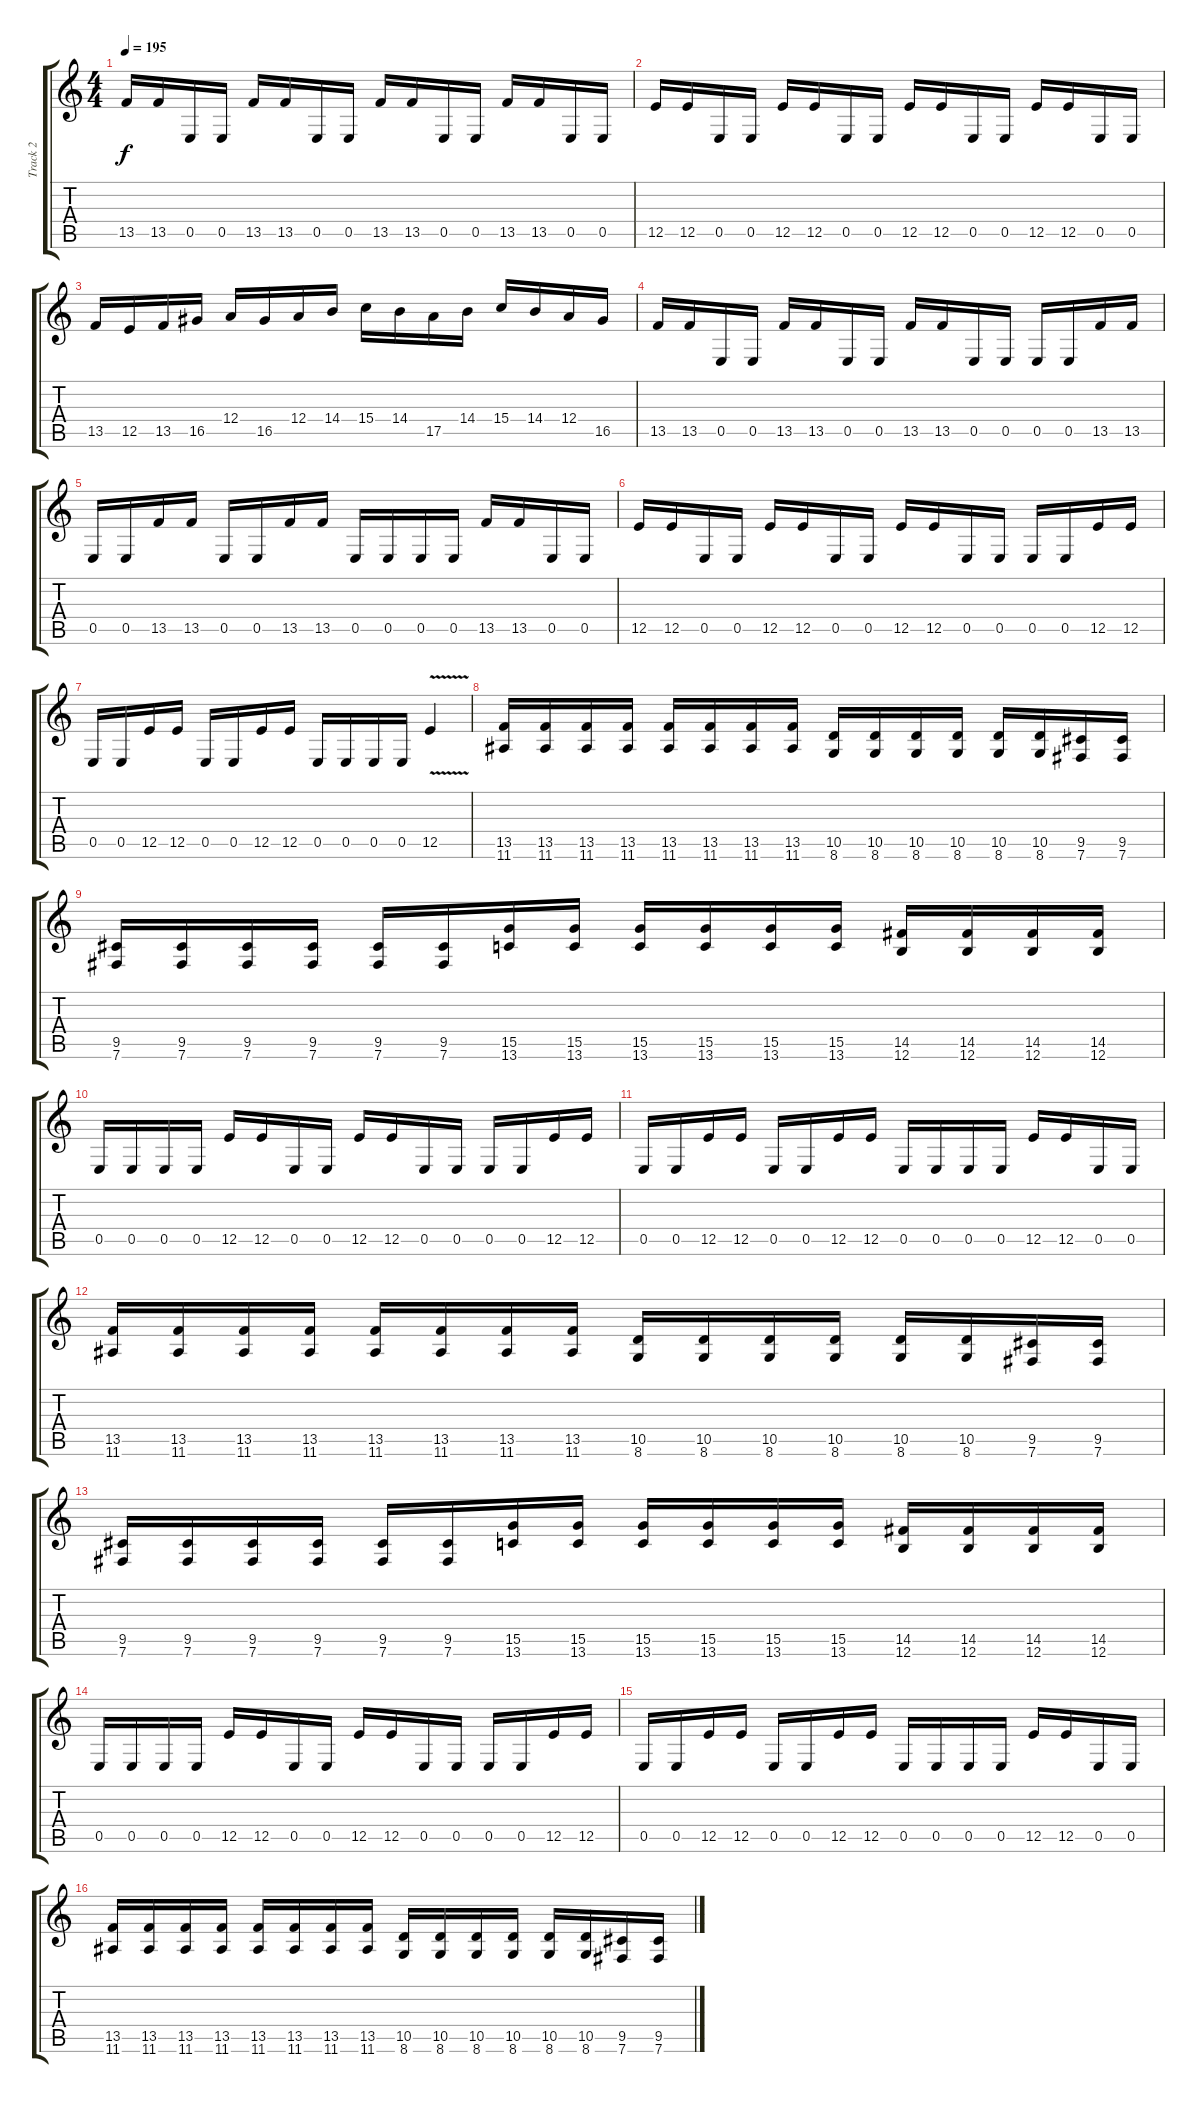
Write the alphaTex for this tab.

\track ("Track 2" "Track 2") {instrument distortionguitar}
\staff {score tabs}
\tuning (B3 Gb3 D3 A2 E2 B1) {hide}
\ts (4 4)
\tempo 195
\clef g2
\ks c
13.5.16{dy f} 13.5.16 0.5.16 0.5.16 13.5.16 13.5.16 0.5.16 0.5.16 13.5.16 13.5.16 0.5.16 0.5.16 13.5.16 13.5.16 0.5.16 0.5.16 |
12.5.16 12.5.16 0.5.16 0.5.16 12.5.16 12.5.16 0.5.16 0.5.16 12.5.16 12.5.16 0.5.16 0.5.16 12.5.16 12.5.16 0.5.16 0.5.16 |
13.5.16 12.5.16 13.5.16 16.5.16 12.4.16 16.5.16 12.4.16 14.4.16 15.4.16 14.4.16 17.5.16 14.4.16 15.4.16 14.4.16 12.4.16 16.5.16 |
13.5.16 13.5.16 0.5.16 0.5.16 13.5.16 13.5.16 0.5.16 0.5.16 13.5.16 13.5.16 0.5.16 0.5.16 0.5.16 0.5.16 13.5.16 13.5.16 |
0.5.16 0.5.16 13.5.16 13.5.16 0.5.16 0.5.16 13.5.16 13.5.16 0.5.16 0.5.16 0.5.16 0.5.16 13.5.16 13.5.16 0.5.16 0.5.16 |
12.5.16 12.5.16 0.5.16 0.5.16 12.5.16 12.5.16 0.5.16 0.5.16 12.5.16 12.5.16 0.5.16 0.5.16 0.5.16 0.5.16 12.5.16 12.5.16 |
0.5.16 0.5.16 12.5.16 12.5.16 0.5.16 0.5.16 12.5.16 12.5.16 0.5.16 0.5.16 0.5.16 0.5.16 12.5{v}.4 |
(13.5 11.6).16 (13.5 11.6).16 (13.5 11.6).16 (13.5 11.6).16 (13.5 11.6).16 (13.5 11.6).16 (13.5 11.6).16 (13.5 11.6).16 (10.5 8.6).16 (10.5 8.6).16 (10.5 8.6).16 (10.5 8.6).16 (10.5 8.6).16 (10.5 8.6).16 (9.5 7.6).16 (9.5 7.6).16 |
(9.5 7.6).16 (9.5 7.6).16 (9.5 7.6).16 (9.5 7.6).16 (9.5 7.6).16 (9.5 7.6).16 (15.5 13.6).16 (15.5 13.6).16 (15.5 13.6).16 (15.5 13.6).16 (15.5 13.6).16 (15.5 13.6).16 (14.5 12.6).16 (14.5 12.6).16 (14.5 12.6).16 (14.5 12.6).16 |
0.5.16 0.5.16 0.5.16 0.5.16 12.5.16 12.5.16 0.5.16 0.5.16 12.5.16 12.5.16 0.5.16 0.5.16 0.5.16 0.5.16 12.5.16 12.5.16 |
0.5.16 0.5.16 12.5.16 12.5.16 0.5.16 0.5.16 12.5.16 12.5.16 0.5.16 0.5.16 0.5.16 0.5.16 12.5.16 12.5.16 0.5.16 0.5.16 |
(13.5 11.6).16 (13.5 11.6).16 (13.5 11.6).16 (13.5 11.6).16 (13.5 11.6).16 (13.5 11.6).16 (13.5 11.6).16 (13.5 11.6).16 (10.5 8.6).16 (10.5 8.6).16 (10.5 8.6).16 (10.5 8.6).16 (10.5 8.6).16 (10.5 8.6).16 (9.5 7.6).16 (9.5 7.6).16 |
(9.5 7.6).16 (9.5 7.6).16 (9.5 7.6).16 (9.5 7.6).16 (9.5 7.6).16 (9.5 7.6).16 (15.5 13.6).16 (15.5 13.6).16 (15.5 13.6).16 (15.5 13.6).16 (15.5 13.6).16 (15.5 13.6).16 (14.5 12.6).16 (14.5 12.6).16 (14.5 12.6).16 (14.5 12.6).16 |
0.5.16 0.5.16 0.5.16 0.5.16 12.5.16 12.5.16 0.5.16 0.5.16 12.5.16 12.5.16 0.5.16 0.5.16 0.5.16 0.5.16 12.5.16 12.5.16 |
0.5.16 0.5.16 12.5.16 12.5.16 0.5.16 0.5.16 12.5.16 12.5.16 0.5.16 0.5.16 0.5.16 0.5.16 12.5.16 12.5.16 0.5.16 0.5.16 |
(13.5 11.6).16 (13.5 11.6).16 (13.5 11.6).16 (13.5 11.6).16 (13.5 11.6).16 (13.5 11.6).16 (13.5 11.6).16 (13.5 11.6).16 (10.5 8.6).16 (10.5 8.6).16 (10.5 8.6).16 (10.5 8.6).16 (10.5 8.6).16 (10.5 8.6).16 (9.5 7.6).16 (9.5 7.6).16
